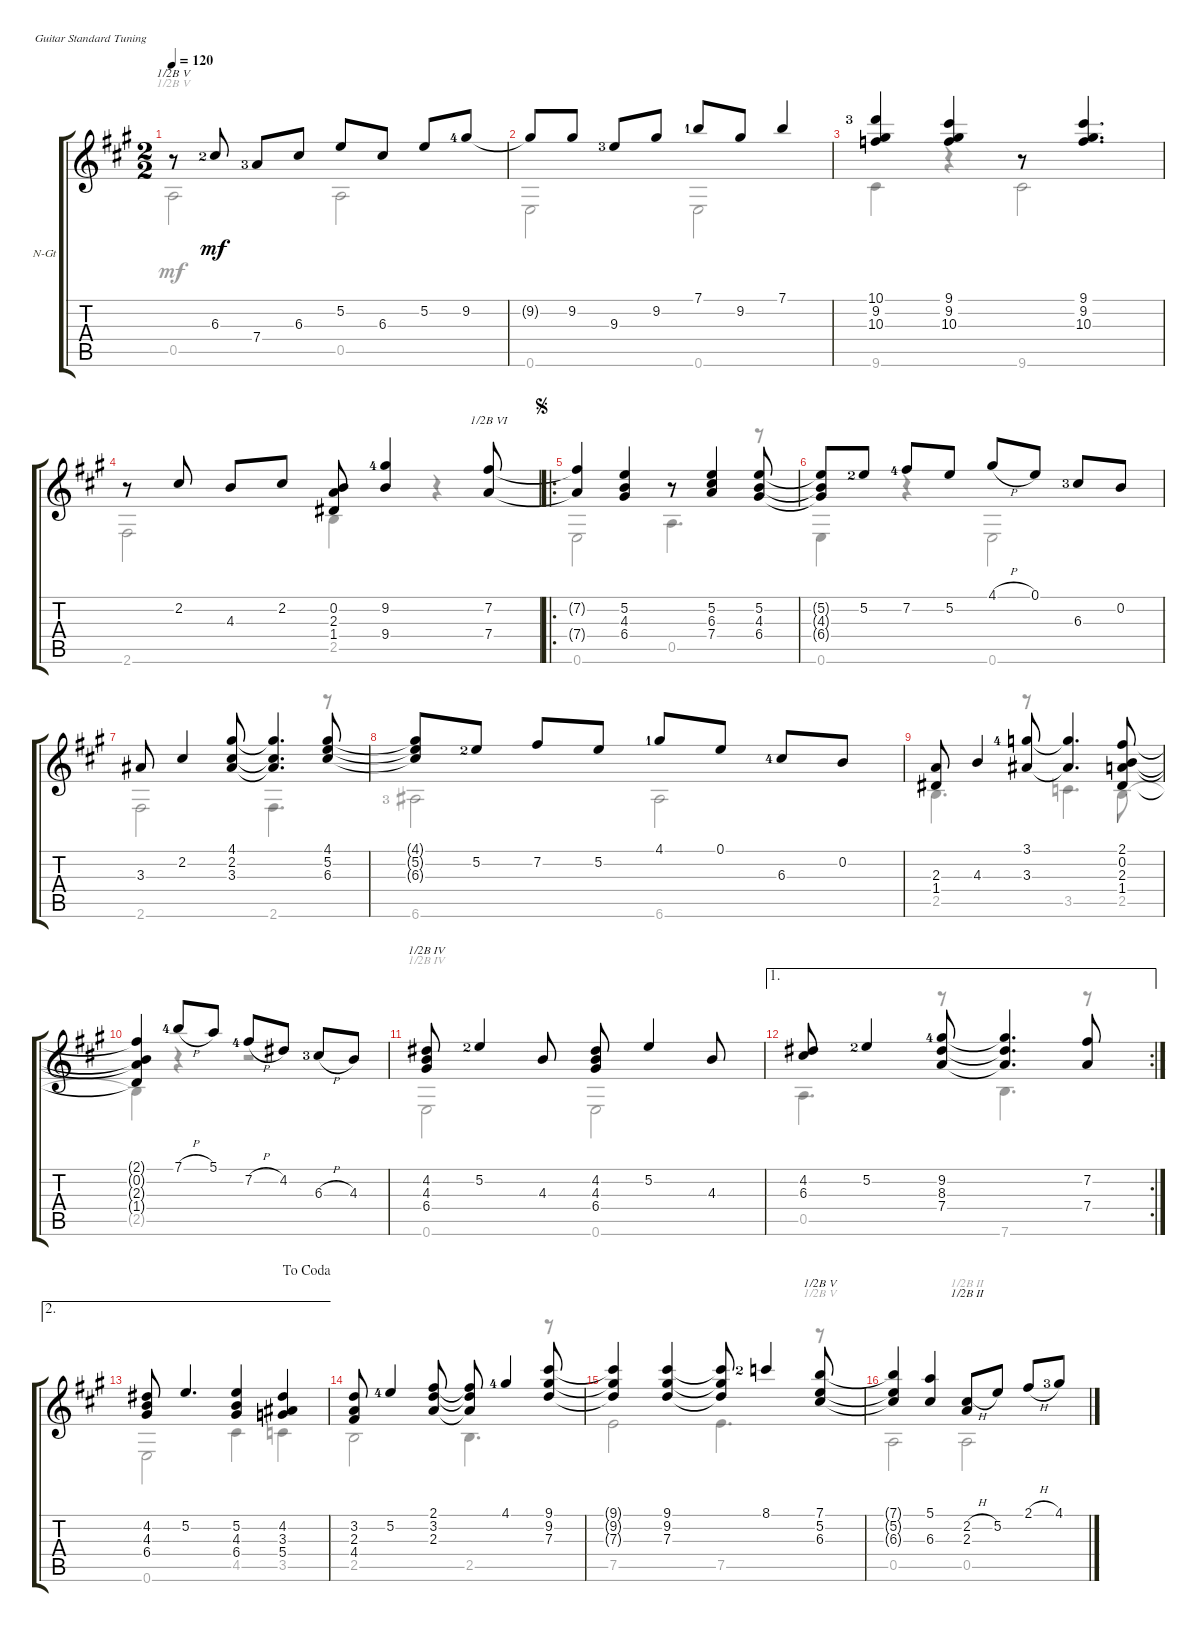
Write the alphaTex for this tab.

\defaultSystemsLayout 4
\bracketExtendMode groupsimilarinstruments
\firstSystemTrackNameOrientation horizontal
\otherSystemsTrackNameOrientation horizontal
\track ("Nylon Guitar" "N-Gt") {instrument acousticguitarnylon}
\staff {score tabs}
\tuning (E4 B3 G3 D3 A2 E2)
\voice
\ts (2 2)
\tempo 120
\clef g2
\ks a
r.8{dy mf instrument acousticguitarnylon barre (5 half)} 6.3{lf 3}.8 7.4{lf 4}.8 6.3.8 5.2.8 6.3.8 5.2.8 9.2{lf 5}.8 |
9.2{t}.8 9.2.8 9.3{lf 4}.8 9.2.8 7.1{lf 2}.8 9.2.8 7.1.4 |
(10.1{lf 4} 9.2 10.3).4 (10.3 9.2 9.1).4 r.8 (9.1 9.2 10.3).4{d} |
r.8 2.2.8 4.3.8 2.2.8 (0.2 2.3 1.4).8 (9.4 9.2{lf 5}).4 (7.2 7.4).8{barre (6 half)} |
\ro
\jump segno
(7.2{t} 7.4{t}).4 (6.4 4.3 5.2).4 r.8 (5.2 6.3 7.4).4 (6.4 4.3 5.2).8 |
(5.2{t} 4.3{t} 6.4{t}).8 5.2{lf 3}.8 7.2{lf 5}.8 5.2.8 4.1{h}.8 0.1.8 6.3{lf 4}.8 0.2.8 |
3.3.8 2.2.4 (4.1 2.2 3.3).8 (3.3{t} 2.2{t} 4.1{t}).4{d} (4.1 5.2 6.3).8 |
(6.3{t} 5.2{t} 4.1{t}).8 5.2{lf 3}.8 7.2.8 5.2.8 4.1{lf 2}.8 0.1.8 6.3{lf 5}.8 0.2.8 |
(2.3 1.4).8 4.3.4 (3.1{lf 5} 3.3).8 (3.3{t} 3.1{t}).4{d} (2.1 2.3 1.4 0.2).8 |
(1.4{t} 2.3{t} 0.2{t} 2.1{t}).4 7.1{h lf 5}.8 5.1.8 7.2{h lf 5}.8 4.2.8 6.3{h lf 4}.8 4.3.8 |
(4.2 4.3 6.4).8{barre (4 half)} 5.2{lf 3}.4 4.3.8 (4.2 4.3 6.4).8 5.2.4 4.3.8 |
\ae 1
\rc 2
(4.2 6.3).8 5.2{lf 3}.4 (9.2{lf 5} 8.3 7.4).8 (7.4{t} 8.3{t} 9.2{t}).4{d} (7.2 7.4).8 |
\ae 2
\jump dacoda
(6.4 4.2 4.3).8 5.2.4{d} (5.2 4.3 6.4).4 (5.4 3.3 4.2).4 |
(3.2 2.3 4.4).8 5.2{lf 5}.4 (3.2 2.1 2.3).8 (2.3{t} 3.2{t} 2.1{t}).8 4.1{lf 5}.4 (9.1 9.2 7.3).8 |
(7.3{t} 9.1{t} 9.2{t}).4 (9.2 9.1 7.3).4 (7.3{t} 9.2{t} 9.1{t}).8 8.1{lf 3}.4 (7.1 5.2 6.3).8{barre (5 half)} |
(6.3{t} 5.2{t} 7.1{t}).4 (5.1 6.3).4 (2.2{h} 2.3).8{barre (2 half)} 5.2.8 2.1{h}.8 4.1{lf 4}.8
\voice
\clef g2
\ottava regular
\simile none
\ks a
0.5.2{dy mf barre (5 half)} 0.5.2 |
0.6.2 0.6.2 |
9.6.4 r.4 9.6.2 |
2.6.2 2.5.4 r.4 |
0.6.2 0.5.4{d} r.8 |
0.6.4 r.4 0.6.2 |
2.6.2 2.6.4{d} r.8 |
6.6{lf 4}.2 6.6.2 |
2.5.4{d} r.8 3.5.4{d} 2.5.8 |
2.5{t}.4 r.4 r.2 |
0.6.2{barre (4 half)} 0.6.2 |
0.5.4{d} r.8 7.6.4{d} r.8 |
0.6.2 4.5.4 3.5.4 |
2.5.2 2.5.4{d} r.8 |
7.5.2 7.5.4{d} r.8{barre (5 half)} |
0.5.2 0.5.2{barre (2 half)}
